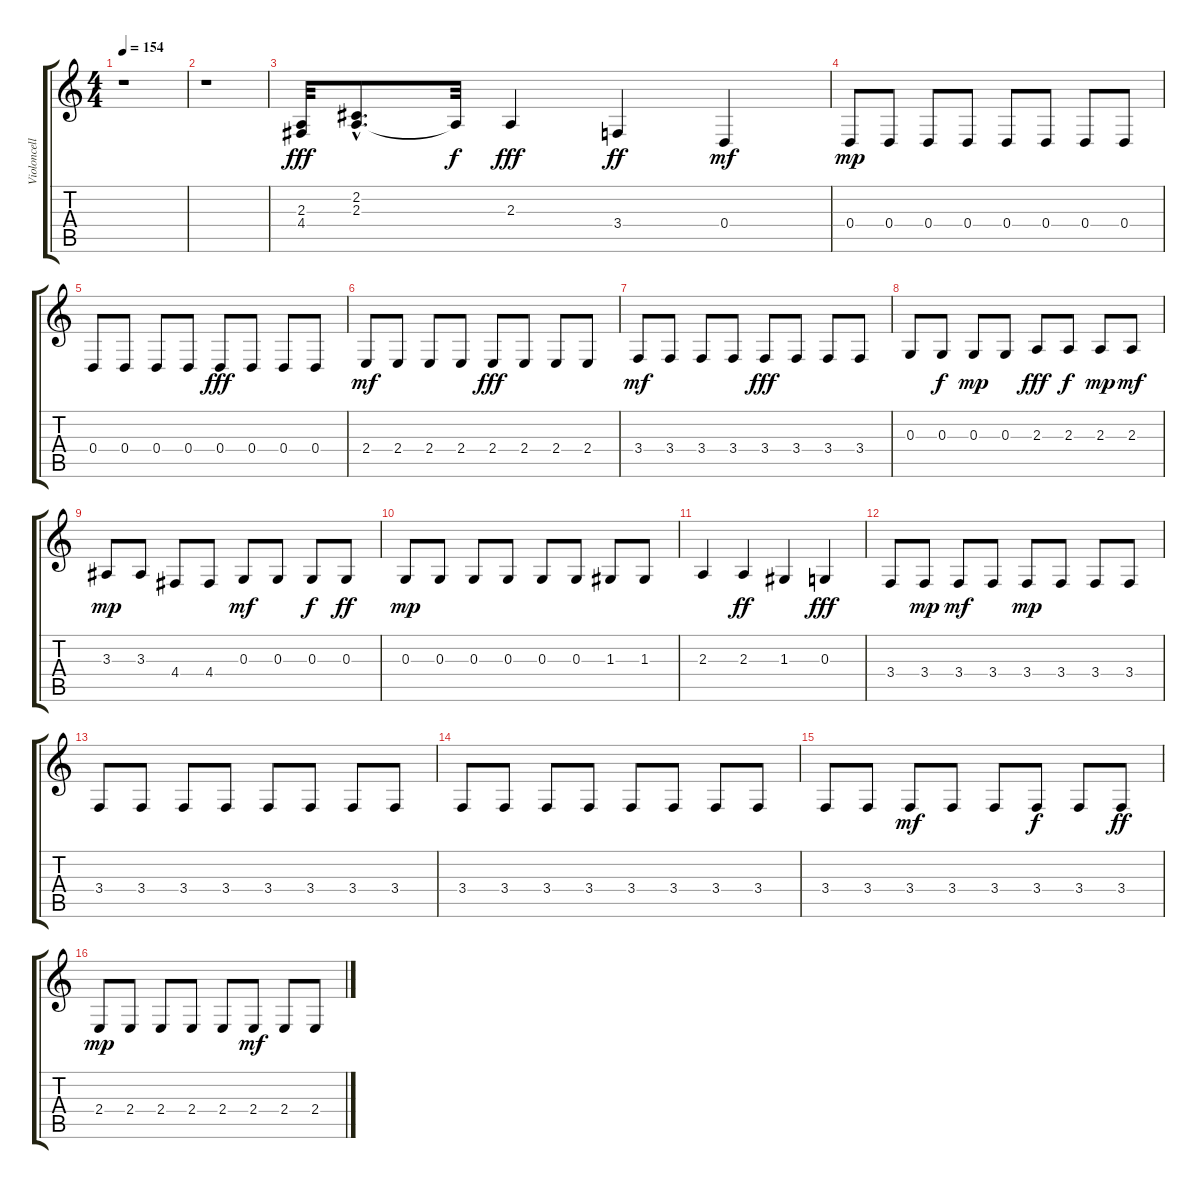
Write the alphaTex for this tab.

\track ("Violoncelle" "Violoncell") {instrument cello}
\staff {score tabs}
\tuning (E4 B3 G3 D3 A2 E2) {hide}
\ts (4 4)
\tempo 154
\clef g2
\ks c
r.1{dy fff instrument cello} |
r.1 |
(2.3 4.4).32 (2.2 2.3{hac}).8{d} 2.3{t}.32{dy f} 2.3.4{dy fff} 3.4.4{dy ff} 0.4.4{dy mf} |
0.4.8{dy mp} 0.4.8 0.4.8 0.4.8 0.4.8 0.4.8 0.4.8 0.4.8 |
0.4.8 0.4.8 0.4.8 0.4.8 0.4.8{dy fff} 0.4.8 0.4.8 0.4.8 |
2.4.8{dy mf} 2.4.8 2.4.8 2.4.8 2.4.8{dy fff} 2.4.8 2.4.8 2.4.8 |
3.4.8{dy mf} 3.4.8 3.4.8 3.4.8 3.4.8{dy fff} 3.4.8 3.4.8 3.4.8 |
0.3.8 0.3.8{dy f} 0.3.8{dy mp} 0.3.8 2.3.8{dy fff} 2.3.8{dy f} 2.3.8{dy mp} 2.3.8{dy mf} |
3.3.8{dy mp} 3.3.8 4.4.8 4.4.8 0.3.8{dy mf} 0.3.8 0.3.8{dy f} 0.3.8{dy ff} |
0.3.8{dy mp} 0.3.8 0.3.8 0.3.8 0.3.8 0.3.8 1.3.8 1.3.8 |
2.3.4 2.3.4{dy ff} 1.3.4 0.3.4{dy fff} |
3.4.8 3.4.8{dy mp} 3.4.8{dy mf} 3.4.8 3.4.8{dy mp} 3.4.8 3.4.8 3.4.8 |
3.4.8 3.4.8 3.4.8 3.4.8 3.4.8 3.4.8 3.4.8 3.4.8 |
3.4.8 3.4.8 3.4.8 3.4.8 3.4.8 3.4.8 3.4.8 3.4.8 |
3.4.8 3.4.8 3.4.8{dy mf} 3.4.8 3.4.8 3.4.8{dy f} 3.4.8 3.4.8{dy ff} |
2.4.8{dy mp} 2.4.8 2.4.8 2.4.8 2.4.8 2.4.8{dy mf} 2.4.8 2.4.8
